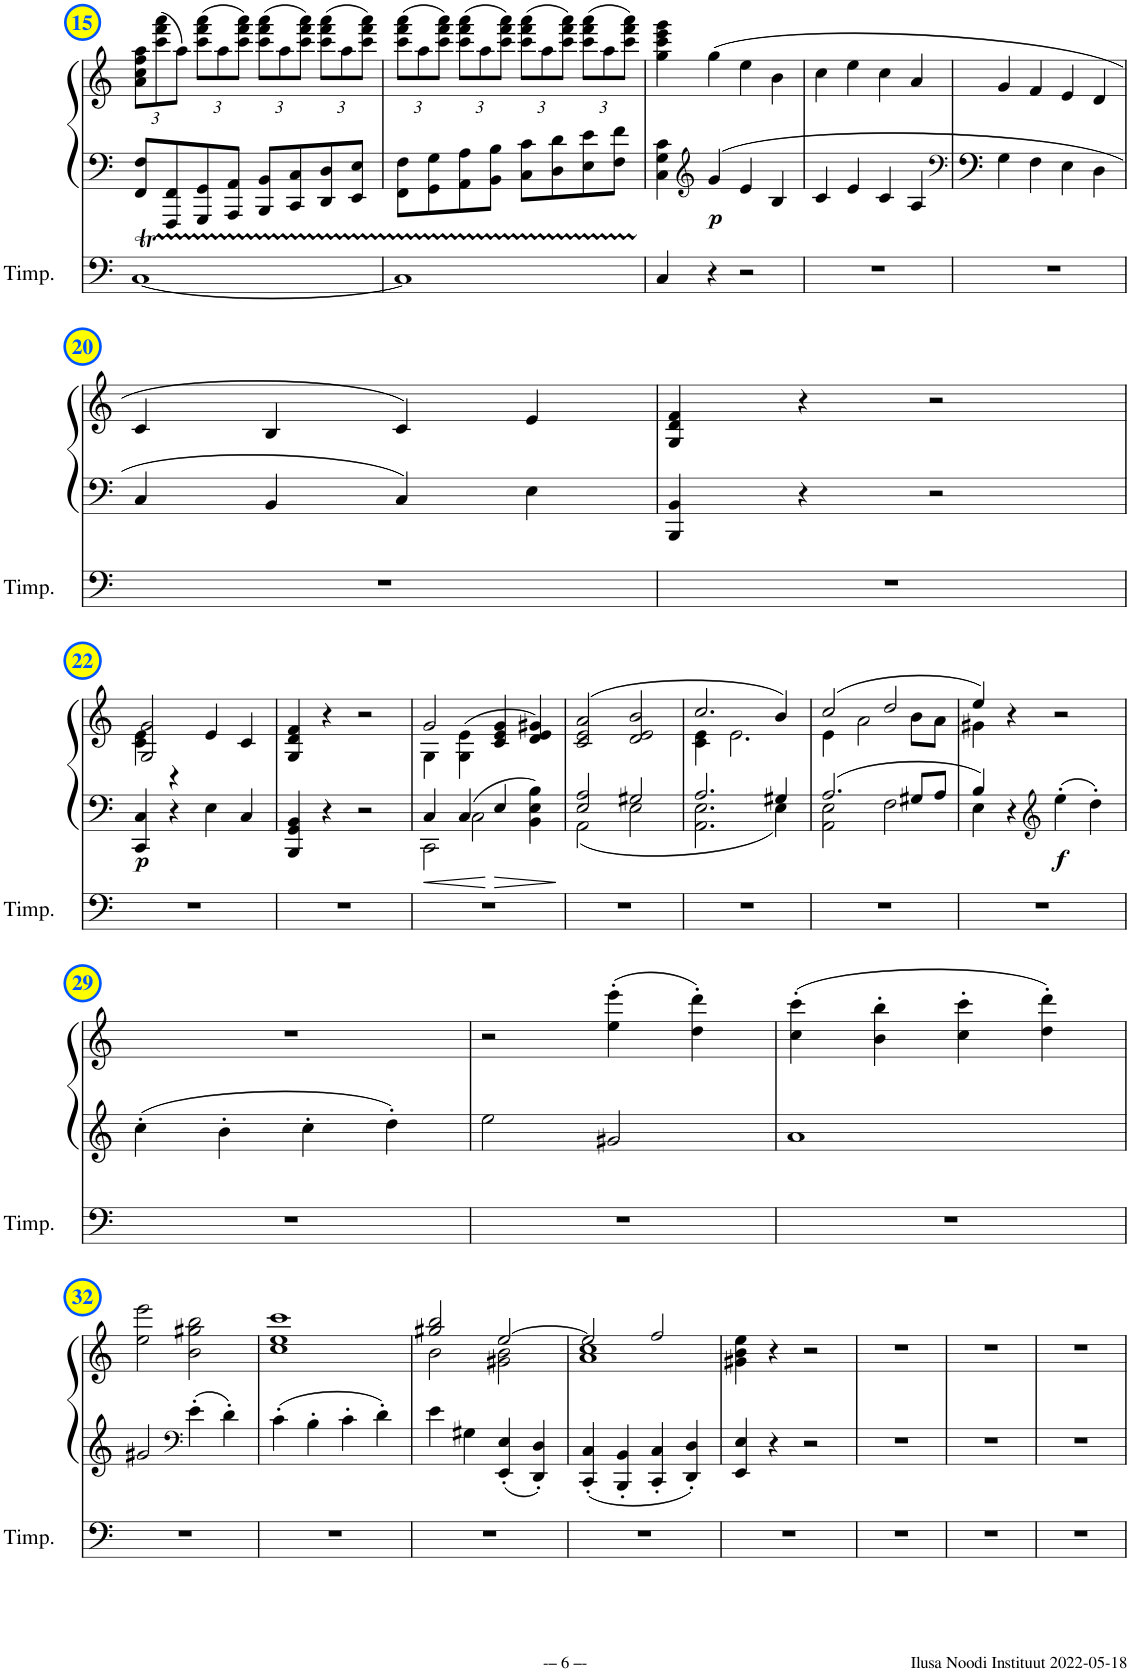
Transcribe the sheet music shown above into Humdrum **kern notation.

**kern	**kern	**kern	**dynam
*part2	*part1	*part1	*part1
*staff3	*staff2	*staff1	*staff1/2
*I"Timpani	*I"Piano	*	*
*I'Timp.	*I'Pno	*	*
!!LO:PB:g=z
*clefF4	*clefF4	*clefG2	*
*k[]	*k[]	*k[]	*
*M2/2	*M2/2	*M2/2	*
*met(c|)	*met(c|)	*met(c|)	*
*	*	*Xbrackettup	*
=15	=15	=15	=15
[1CT	8FF/ 8F/L	12a\ 12cc\ 12ff\ 12aa\L	.
.	.	(12ccc\ 12fff\ 12aaa\	.
.	8FFF/ 8FF/	.	.
.	.	12aa\J)	.
.	8GGG/ 8GG/	(12ccc\ 12fff\ 12aaa\L	.
.	.	12aa\	.
.	8AAA/ 8AA/J	.	.
.	.	12ccc\ 12fff\ 12aaa\J)	.
.	8BBB/ 8BB/L	(12ccc\ 12fff\ 12aaa\L	.
.	.	12aa\	.
.	8CC/ 8C/	.	.
.	.	12ccc\ 12fff\ 12aaa\J)	.
.	8DD/ 8D/	(12ccc\ 12fff\ 12aaa\L	.
.	.	12aa\	.
.	8EE/ 8E/J	.	.
.	.	12ccc\ 12fff\ 12aaa\J)	.
=16	=16	=16	=16
1CTTT]	8FF\ 8F\L	(12ccc\ 12fff\ 12aaa\L	.
.	.	12aa\	.
.	8GG\ 8G\	.	.
.	.	12ccc\ 12fff\ 12aaa\J)	.
.	8AA\ 8A\	(12ccc\ 12fff\ 12aaa\L	.
.	.	12aa\	.
.	8BB\ 8B\J	.	.
.	.	12ccc\ 12fff\ 12aaa\J)	.
.	8C\ 8c\L	(12ccc\ 12fff\ 12aaa\L	.
.	.	12aa\	.
.	8D\ 8d\	.	.
.	.	12ccc\ 12fff\ 12aaa\J)	.
.	8E\ 8e\	(12ccc\ 12fff\ 12aaa\L	.
.	.	12aa\	.
.	8F\ 8f\J	.	.
.	.	12ccc\ 12fff\ 12aaa\J)	.
=17	=17	=17	=17
4C/	4C\ 4G\ 4c\	4gg\ 4ccc\ 4eee\ 4ggg\	.
*	*clefG2	*	*
!	!	!	!LO:DY:b=2
4r	4g/	(4gg\	p
2r	4e/	4ee\	.
.	4B/	4b\	.
=18	=18	=18	=18
1r	4c/	4cc\	.
.	4e/	4ee\	.
.	4c/	4cc\	.
.	4A/	4a/	.
=19	=19	=19	=19
*	*clefF4	*	*
1r	4G\	4g/	.
.	4F\	4f/	.
.	4E\	4e/	.
.	4D\	4d/	.
!!LO:LB:g=z
=20	=20	=20	=20
1r	4C/	4c/	.
.	4BB/	4B/	.
.	4C/	4c/)	.
.	4E\	4e/	.
=21	=21	=21	=21
1r	4BBB/ 4BB/	4G/ 4d/ 4f/	.
.	4r	4r	.
.	2r	2r	.
!!LO:LB:g=z
=22	=22	=22	=22
*	*	*^	*
!	!	!	!	!LO:DY:b=2
1r	4CC/ 4C/	2G/ 2g/	4c\ 4e\	p
.	4r	.	4r	.
.	4E\	4e/	2ryy	.
.	4C/	4c/	.	.
*	*	*v	*v	*
=23	=23	=23	=23
1r	4BBB/ 4GG/ 4BB/	4G/ 4d/ 4f/	.
.	4r	4r	.
.	2r	2r	.
=24	=24	=24	=24
*	*^	*^	*
*	*	*^	*	*	*
1r	4C/	2CC\	4ryy	2g/	4G\	.
.	4C/	.	2C\	.	(>4G\ 4e\	.
.	4E/	2ryy	.	4c/ 4e/ 4g/	2ryy	.
.	4BB\ 4E\ 4B\)	.	4ryy	(4d/ 4e/ 4g#X/	.	.
*	*	*v	*v	*	*	*
*	*	*	*v	*v	*
=25	=25	=25	=25	=25
1r	2E/ 2A/	2AA\	(2c/ 2e/ 2a/	.
.	2G#X/	2E\	2d/ 2e/ 2b/	.
=26	=26	=26	=26	=26
*	*	*	*^	*
1r	2.A/	2.AA\ 2.E\	2.cc/	4c\ 4e\	.
.	.	.	.	2.e\	.
.	4G#X/	4E\	4b/)	.	.
=27	=27	=27	=27	=27	=27
1r	2.A/	2AA\ 2E\	(2cc/	4e\	.
.	.	.	.	2a\	.
.	.	2F\	2dd/	.	.
.	8G#X/L	.	.	8b\L	.
.	8A/J	.	.	8a\J	.
=28	=28	=28	=28	=28	=28
1r	4B/	4E\	4ee/)	4g#X\	.
.	4r	2.ryy	4r	2.ryy	.
*	*clefG2	*	*	*	*
!	!	!	!	!	!LO:DY:b=2
.	4ee'\	.	2r	.	f
.	4dd'\	.	.	.	.
*	*v	*v	*	*	*
*	*	*v	*v	*
!!LO:LB:g=z
=29	=29	=29	=29
1r	4cc'\	1r	.
.	4b'\	.	.
.	4cc'\	.	.
.	4dd'\	.	.
=30	=30	=30	=30
1r	2ee\	2r	.
.	2g#X/	(4ee\' 4eee\'	.
.	.	4dd\' 4ddd\')	.
=31	=31	=31	=31
1r	1a	(4cc\' 4ccc\'	.
.	.	4b\' 4bb\'	.
.	.	4cc\' 4ccc\'	.
.	.	4dd\' 4ddd\')	.
!!LO:LB:g=z
=32	=32	=32	=32
1r	2g#X/	2ee\ 2eee\	.
*	*clefF4	*	*
.	4e'\	2b\ 2gg#X\ 2bb\	.
.	4d'\	.	.
=33	=33	=33	=33
1r	4c'\	1cc 1ee 1ccc	.
.	4B'\	.	.
.	4c'\	.	.
.	4d'\	.	.
=34	=34	=34	=34
*	*	*^	*
1r	4e\	2gg#X/ 2bb/	2b\	.
.	4G#X\	.	.	.
.	4EE/' 4E/'	[2ee/	2g#X\ 2b\	.
.	4DD/' 4D/'	.	.	.
=35	=35	=35	=35	=35
1r	4CC/' 4C/'	2ee/]	1a 1cc	.
.	4BBB/' 4BB/'	.	.	.
.	4CC/' 4C/'	2ff/	.	.
.	4DD/' 4D/'	.	.	.
*	*	*v	*v	*
=36	=36	=36	=36
1r	4EE/ 4E/	4g#X\ 4b\ 4ee\	.
.	4r	4r	.
.	2r	2r	.
=37	=37	=37	=37
1r	1r	1r	.
=38	=38	=38	=38
1r	1r	1r	.
=39	=39	=39	=39
1r	1r	1r	.
=	=	=	=
*-	*-	*-	*-
